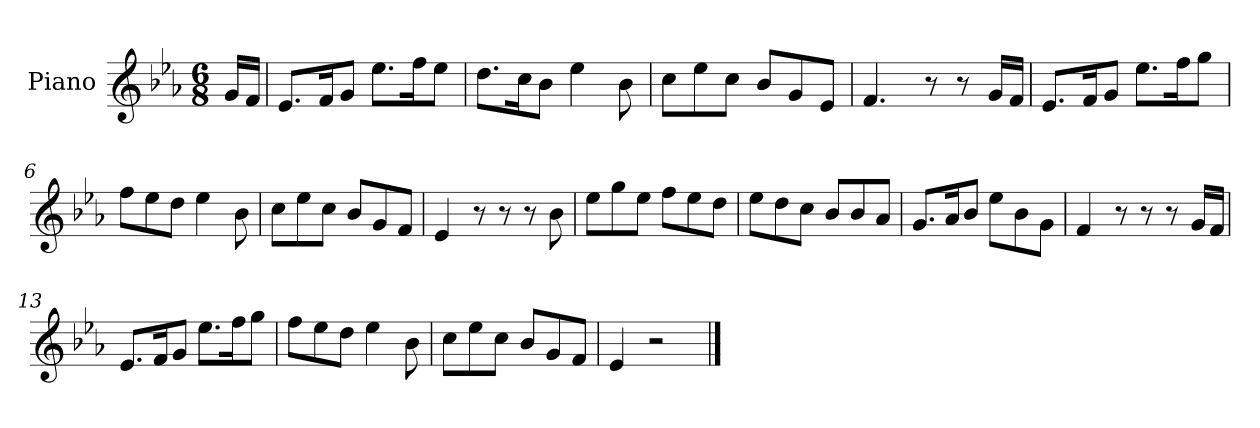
**kern
*part1
*staff1
*I"Piano
*I'Pno.
*clefG2
*k[b-e-a-]
*M6/8
=
16g/LL
16f/JJ
=1
8.e-/L
16f/K
8g/J
8.ee-\L
16ff\K
8ee-\J
=2
8.dd\L
16cc\K
8b-\J
4ee-\
8b-\
=3
8cc\L
8ee-\
8cc\J
8b-/L
8g/
8e-/J
=4
4.f/
8r
8r
16g/LL
16f/JJ
=5
8.e-/L
16f/K
8g/J
8.ee-\L
16ff\K
8gg\J
=6
8ff\L
8ee-\
8dd\J
4ee-\
8b-\
=7
8cc\L
8ee-\
8cc\J
8b-/L
8g/
8f/J
=8
4e-/
8r
8r
8r
8b-\
=9
8ee-\L
8gg\
8ee-\J
8ff\L
8ee-\
8dd\J
=10
8ee-\L
8dd\
8cc\J
8b-/L
8b-/
8a-/J
=11
8.g/L
16a-/K
8b-/J
8ee-\L
8b-\
8g\J
=12
4f/
8r
8r
8r
16g/LL
16f/JJ
=13
8.e-/L
16f/K
8g/J
8.ee-\L
16ff\K
8gg\J
=14
8ff\L
8ee-\
8dd\J
4ee-\
8b-\
=15
8cc\L
8ee-\
8cc\J
8b-/L
8g/
8f/J
=16
4e-/
2r
==
*-
